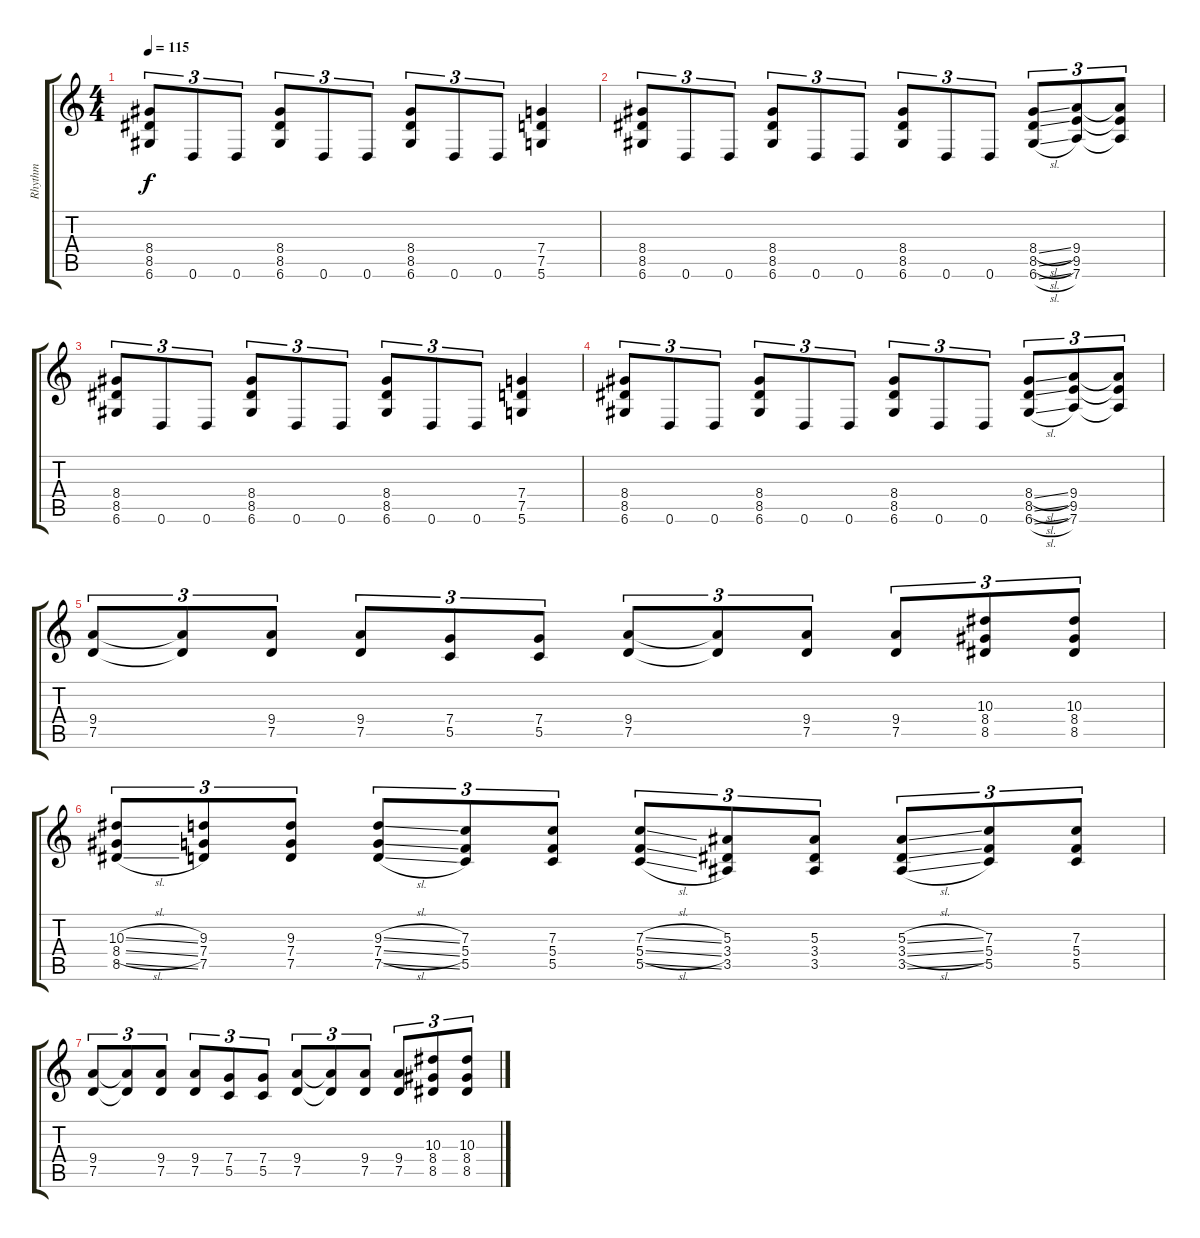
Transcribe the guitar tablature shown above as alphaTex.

\track ("Rhythm" "Rhythm") {instrument overdrivenguitar}
\staff {score tabs}
\tuning (D4 A3 F3 C3 G2 D2) {hide}
\ts (4 4)
\tempo 115
\clef g2
\ks c
(8.4 8.5 6.6).8{tu (3 2) dy f} 0.6.8{tu (3 2)} 0.6.8{tu (3 2)} (8.4 8.5 6.6).8{tu (3 2)} 0.6.8{tu (3 2)} 0.6.8{tu (3 2)} (8.4 8.5 6.6).8{tu (3 2)} 0.6.8{tu (3 2)} 0.6.8{tu (3 2)} (7.4 7.5 5.6).4 |
(8.4 8.5 6.6).8{tu (3 2)} 0.6.8{tu (3 2)} 0.6.8{tu (3 2)} (8.4 8.5 6.6).8{tu (3 2)} 0.6.8{tu (3 2)} 0.6.8{tu (3 2)} (8.4 8.5 6.6).8{tu (3 2)} 0.6.8{tu (3 2)} 0.6.8{tu (3 2)} (8.4{sl} 8.5{sl} 6.6{sl}).8{tu (3 2)} (9.4 9.5 7.6).8{tu (3 2)} (9.4{t} 9.5{t} 7.6{t}).8{tu (3 2)} |
(8.4 8.5 6.6).8{tu (3 2)} 0.6.8{tu (3 2)} 0.6.8{tu (3 2)} (8.4 8.5 6.6).8{tu (3 2)} 0.6.8{tu (3 2)} 0.6.8{tu (3 2)} (8.4 8.5 6.6).8{tu (3 2)} 0.6.8{tu (3 2)} 0.6.8{tu (3 2)} (7.4 7.5 5.6).4 |
(8.4 8.5 6.6).8{tu (3 2)} 0.6.8{tu (3 2)} 0.6.8{tu (3 2)} (8.4 8.5 6.6).8{tu (3 2)} 0.6.8{tu (3 2)} 0.6.8{tu (3 2)} (8.4 8.5 6.6).8{tu (3 2)} 0.6.8{tu (3 2)} 0.6.8{tu (3 2)} (8.4{sl} 8.5{sl} 6.6{sl}).8{tu (3 2)} (9.4 9.5 7.6).8{tu (3 2)} (9.4{t} 9.5{t} 7.6{t}).8{tu (3 2)} |
(9.4 7.5).8{tu (3 2)} (9.4{t} 7.5{t}).8{tu (3 2)} (9.4 7.5).8{tu (3 2)} (9.4 7.5).8{tu (3 2)} (7.4 5.5).8{tu (3 2)} (7.4 5.5).8{tu (3 2)} (9.4 7.5).8{tu (3 2)} (9.4{t} 7.5{t}).8{tu (3 2)} (9.4 7.5).8{tu (3 2)} (9.4 7.5).8{tu (3 2)} (10.3 8.4 8.5).8{tu (3 2)} (10.3 8.4 8.5).8{tu (3 2)} |
(10.3{sl} 8.4{sl} 8.5{sl}).8{tu (3 2)} (9.3 7.4 7.5).8{tu (3 2)} (9.3 7.4 7.5).8{tu (3 2)} (9.3{sl} 7.4{sl} 7.5{sl}).8{tu (3 2)} (7.3 5.4 5.5).8{tu (3 2)} (7.3 5.4 5.5).8{tu (3 2)} (7.3{sl} 5.4{sl} 5.5{sl}).8{tu (3 2)} (5.3 3.4 3.5).8{tu (3 2)} (5.3 3.4 3.5).8{tu (3 2)} (5.3{sl} 3.4{sl} 3.5{sl}).8{tu (3 2)} (7.3 5.4 5.5).8{tu (3 2)} (7.3 5.4 5.5).8{tu (3 2)} |
(9.4 7.5).8{tu (3 2)} (9.4{t} 7.5{t}).8{tu (3 2)} (9.4 7.5).8{tu (3 2)} (9.4 7.5).8{tu (3 2)} (7.4 5.5).8{tu (3 2)} (7.4 5.5).8{tu (3 2)} (9.4 7.5).8{tu (3 2)} (9.4{t} 7.5{t}).8{tu (3 2)} (9.4 7.5).8{tu (3 2)} (9.4 7.5).8{tu (3 2)} (10.3 8.4 8.5).8{tu (3 2)} (10.3 8.4 8.5).8{tu (3 2)}
